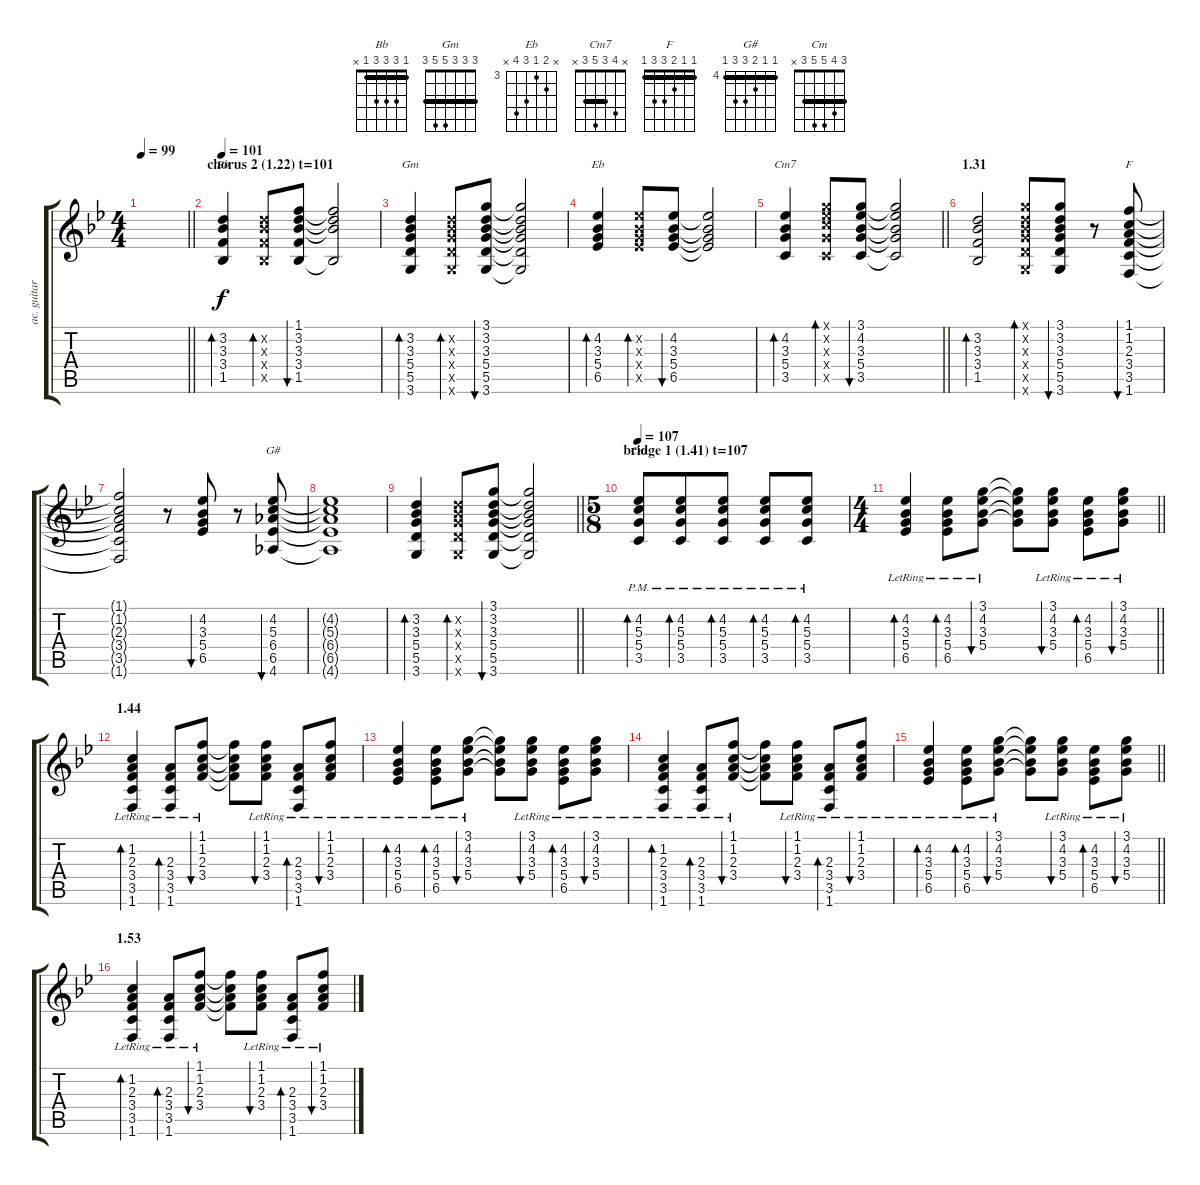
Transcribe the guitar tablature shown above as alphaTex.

\track ("ac. guitar" "ac. guitar") {instrument acousticguitarsteel}
\staff {score tabs}
\tuning (E4 B3 G3 D3 A2 E2) {hide}
\chord ("Bb" 1 3 3 3 1 x) {barre 1}
\chord ("Gm" 3 3 3 5 5 3) {barre 3}
\chord ("Eb" x 4 3 5 6 x) {firstfret 3}
\chord ("Cm7" x 4 3 5 3 x) {barre 3}
\chord ("F" 1 1 2 3 3 1) {barre 1}
\chord ("G#" 4 4 5 6 6 4) {firstfret 4 barre 4}
\chord ("Cm" 3 4 5 5 3 x) {barre 3}
\ts (4 4)
\tempo 99
\clef g2
\barLineRight lightlight
\ks bb
|
\section ("" "chorus 2 (1.22) t=101")
\tempo 101
(3.2 3.3 3.4 1.5).4{bd 30 ch "Bb"} (3.2{x} 3.3{x} 3.4{x} 1.5{x}).8{bd 30} (1.1 3.2 3.3 3.4 1.5).8{bu 30} (1.1{t} 3.2{t} 3.3{t} 1.5{t}).2 |
(3.2 3.3 5.4 5.5 3.6).4{bd 30 ch "Gm"} (3.2{x} 3.3{x} 5.4{x} 5.5{x} 3.6{x}).8{bd 30} (3.1 3.2 3.3 5.4 5.5 3.6).8{bu 30} (3.1{t} 3.2{t} 3.3{t} 5.4{t} 5.5{t} 3.6{t}).2 |
(4.2 3.3 5.4 6.5).4{bd 30 ch "Eb"} (4.2{x} 3.3{x} 5.4{x} 6.5{x}).8{bd 30} (4.2 3.3 5.4 6.5).8{bu 30} (4.2{t} 3.3{t} 5.4{t} 6.5{t}).2 |
\barLineRight lightlight
(4.2 3.3 5.4 3.5).4{bd 30 ch "Cm7"} (3.1{x} 4.2{x} 5.3{x} 5.4{x} 3.5{x}).8{bd 30} (3.1 4.2 3.3 5.4 3.5).8{bu 30} (3.1{t} 4.2{t} 3.3{t} 5.4{t} 3.5{t}).2 |
\section ("" "1.31")
(3.2 3.3 3.4 1.5).2{bd 30} (3.1{x} 3.2{x} 3.3{x} 5.4{x} 5.5{x} 3.6{x}).8{bd 30} (3.1 3.2 3.3 5.4 5.5 3.6).8{bu 30} r.8 (1.1 1.2 2.3 3.4 3.5 1.6).8{bu 30 ch "F"} |
(1.1{t} 1.2{t} 2.3{t} 3.4{t} 3.5{t} 1.6{t}).2 r.8 (4.2 3.3 5.4 6.5).8{bu 30} r.8 (4.2 5.3 6.4 6.5 4.6).8{bu 30 ch "G#"} |
(4.2{t} 5.3{t} 6.4{t} 6.5{t} 4.6{t}).1 |
\barLineRight lightlight
(3.2 3.3 5.4 5.5 3.6).4{bd 30} (3.2{x} 3.3{x} 5.4{x} 5.5{x} 3.6{x}).8{bd 30} (3.1 3.2 3.3 5.4 5.5 3.6).8{bu 30} (3.1{t} 3.2{t} 3.3{t} 5.4{t} 5.5{t} 3.6{t}).2 |
\ts (5 8)
\section ("" "bridge 1 (1.41) t=107")
\tempo 107
(4.2 5.3{pm} 5.4{pm} 3.5{pm}).8{bd 30 ch "Cm"} (4.2 5.3{pm} 5.4{pm} 3.5{pm}).8{bd 30} (4.2 5.3{pm} 5.4{pm} 3.5{pm}).8{bd 30} (4.2 5.3{pm} 5.4{pm} 3.5{pm}).8{bd 30} (4.2 5.3{pm} 5.4{pm} 3.5{pm}).8{bd 30} |
\ts (4 4)
\barLineRight lightlight
(4.2{lr} 3.3{lr} 5.4{lr} 6.5{lr}).4{bd 30} (4.2{lr} 3.3{lr} 5.4{lr} 6.5{lr}).8{bd 30} (3.1{lr} 4.2{lr} 3.3{lr} 5.4{lr}).8{bu 30} (3.1{t} 4.2{t} 3.3{t} 5.4{t}).8 (3.1{lr} 4.2{lr} 3.3{lr} 5.4{lr}).8{bu 30} (4.2{lr} 3.3{lr} 5.4{lr} 6.5{lr}).8{bd 30} (3.1{lr} 4.2{lr} 3.3{lr} 5.4{lr}).8{bu 30} |
\section ("" "1.44")
(1.2{lr} 2.3{lr} 3.4{lr} 3.5{lr} 1.6{lr}).4{bd 30} (2.3{lr} 3.4{lr} 3.5{lr} 1.6{lr}).8{bd 30} (1.1{lr} 1.2{lr} 2.3{lr} 3.4{lr}).8{bu 30} (1.1{t} 1.2{t} 2.3{t} 3.4{t}).8 (1.1{lr} 1.2{lr} 2.3{lr} 3.4{lr}).8{bu 30} (2.3{lr} 3.4{lr} 3.5{lr} 1.6{lr}).8{bd 30} (1.1{lr} 1.2{lr} 2.3{lr} 3.4{lr}).8{bu 30} |
(4.2{lr} 3.3{lr} 5.4{lr} 6.5{lr}).4{bd 30} (4.2{lr} 3.3{lr} 5.4{lr} 6.5{lr}).8{bd 30} (3.1{lr} 4.2{lr} 3.3{lr} 5.4{lr}).8{bu 30} (3.1{t} 4.2{t} 3.3{t} 5.4{t}).8 (3.1{lr} 4.2{lr} 3.3{lr} 5.4{lr}).8{bu 30} (4.2{lr} 3.3{lr} 5.4{lr} 6.5{lr}).8{bd 30} (3.1{lr} 4.2{lr} 3.3{lr} 5.4{lr}).8{bu 30} |
(1.2{lr} 2.3{lr} 3.4{lr} 3.5{lr} 1.6{lr}).4{bd 30} (2.3{lr} 3.4{lr} 3.5{lr} 1.6{lr}).8{bd 30} (1.1{lr} 1.2{lr} 2.3{lr} 3.4{lr}).8{bu 30} (1.1{t} 1.2{t} 2.3{t} 3.4{t}).8 (1.1{lr} 1.2{lr} 2.3{lr} 3.4{lr}).8{bu 30} (2.3{lr} 3.4{lr} 3.5{lr} 1.6{lr}).8{bd 30} (1.1{lr} 1.2{lr} 2.3{lr} 3.4{lr}).8{bu 30} |
\barLineRight lightlight
(4.2{lr} 3.3{lr} 5.4{lr} 6.5{lr}).4{bd 30} (4.2{lr} 3.3{lr} 5.4{lr} 6.5{lr}).8{bd 30} (3.1{lr} 4.2{lr} 3.3{lr} 5.4{lr}).8{bu 30} (3.1{t} 4.2{t} 3.3{t} 5.4{t}).8 (3.1{lr} 4.2{lr} 3.3{lr} 5.4{lr}).8{bu 30} (4.2{lr} 3.3{lr} 5.4{lr} 6.5{lr}).8{bd 30} (3.1{lr} 4.2{lr} 3.3{lr} 5.4{lr}).8{bu 30} |
\section ("" "1.53")
(1.2{lr} 2.3{lr} 3.4{lr} 3.5{lr} 1.6{lr}).4{bd 30} (2.3{lr} 3.4{lr} 3.5{lr} 1.6{lr}).8{bd 30} (1.1{lr} 1.2{lr} 2.3{lr} 3.4{lr}).8{bu 30} (1.1{t} 1.2{t} 2.3{t} 3.4{t}).8 (1.1{lr} 1.2{lr} 2.3{lr} 3.4{lr}).8{bu 30} (2.3{lr} 3.4{lr} 3.5{lr} 1.6{lr}).8{bd 30} (1.1{lr} 1.2{lr} 2.3{lr} 3.4{lr}).8{bu 30}
